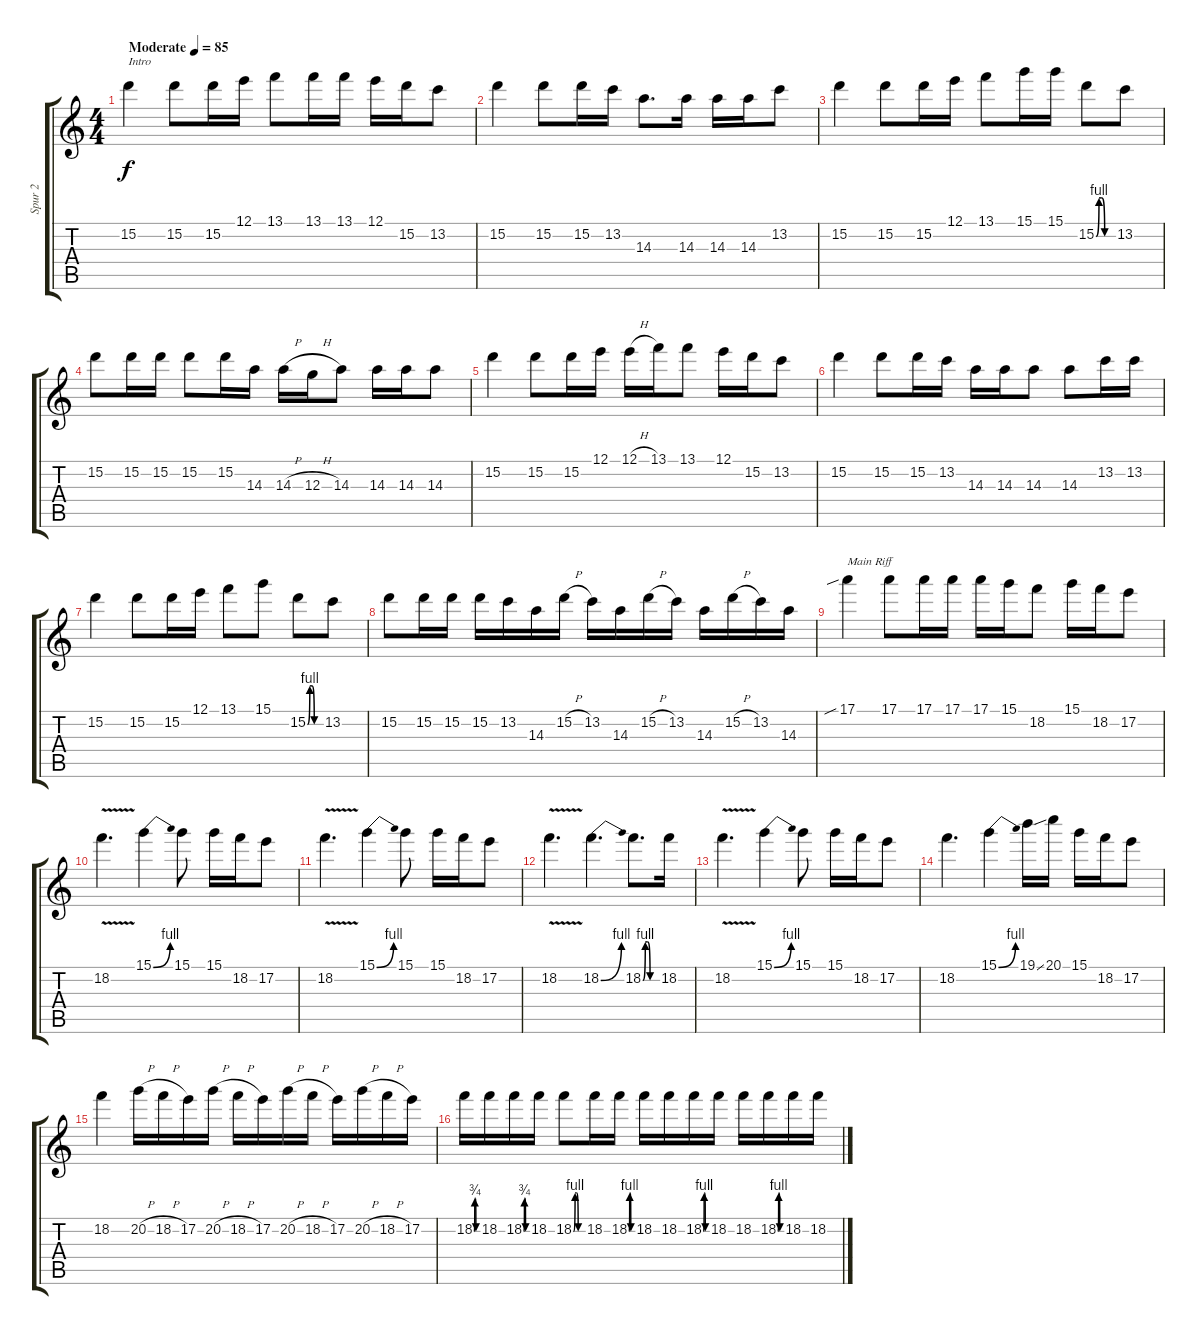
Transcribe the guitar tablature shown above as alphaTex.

\track ("Spur 2" "Spur 2") {instrument overdrivenguitar}
\staff {score tabs}
\tuning (E4 B3 G3 D3 A2 E2) {hide}
\ts (4 4)
\tempo (85 "Moderate")
\clef g2
\ks c
15.2.4{txt "Intro" dy f instrument overdrivenguitar} 15.2.8 15.2.16 12.1.16 13.1.8 13.1.16 13.1.16 12.1.16 15.2.16 13.2.8 |
15.2.4 15.2.8 15.2.16 13.2.16 14.3.8{d} 14.3.16 14.3.16 14.3.16 13.2.8 |
15.2.4 15.2.8 15.2.16 12.1.16 13.1.8 15.1.16 15.1.16 15.2{be (custom 0 0 10 4 20 4 30 0 60 0)}.8 13.2.8 |
15.2.8 15.2.16 15.2.16 15.2.8 15.2.16 14.3.16 14.3{h}.16 12.3{h}.16 14.3.8 14.3.16 14.3.16 14.3.8 |
15.2.4 15.2.8 15.2.16 12.1.16 12.1{h}.16 13.1.16 13.1.8 12.1.16 15.2.16 13.2.8 |
15.2.4 15.2.8 15.2.16 13.2.16 14.3.16 14.3.16 14.3.8 14.3.8 13.2.16 13.2.16 |
15.2.4 15.2.8 15.2.16 12.1.16 13.1.8 15.1.8 15.2{be (custom 0 0 10 4 20 4 30 0 60 0)}.8 13.2.8 |
15.2.8 15.2.16 15.2.16 15.2.16 13.2.16 14.3.16 15.2{h}.16 13.2.16 14.3.16 15.2{h}.16 13.2.16 14.3.16 15.2{h}.16 13.2.16 14.3.16 |
17.1{sib}.4{txt "Main Riff" volume 0} 17.1.8{volume 3} 17.1.16{volume 6} 17.1.16{volume 8} 17.1.16{volume 9} 15.1.16{volume 10} 18.2.8{volume 13} 15.1.16{volume 16} 18.2.16 17.2.8 |
18.2{v}.4{d} 15.1{be (bend 0 0 60 4)}.4 15.1.8 15.1.16 18.2.16 17.2.8 |
18.2{v}.4{d} 15.1{be (bend 0 0 60 4)}.4 15.1.8 15.1.16 18.2.16 17.2.8 |
18.2{v}.4{d} 18.2{be (bend 0 0 60 4)}.4{d} 18.2{be (custom 0 0 10 4 20 4 30 0 60 0)}.8{d} 18.2.16 |
18.2{v}.4{d} 15.1{be (bend 0 0 60 4)}.4 15.1.8 15.1.16 18.2.16 17.2.8 |
18.2.4{d} 15.1{be (bend 0 0 60 4)}.4 19.1{ss}.16 20.1.16 15.1.16 18.2.16 17.2.8 |
18.2.4 20.2{h}.16 18.2{h}.16 17.2.16 20.2{h}.16 18.2{h}.16 17.2.16 20.2{h}.16 18.2{h}.16 17.2.16 20.2{h}.16 18.2{h}.16 17.2.16 |
18.2{be (custom 0 0 10 3 20 3 30 0 60 0)}.16 18.2.16 18.2{be (custom 0 0 10 3 20 3 30 0 60 0)}.16 18.2.16 18.2{be (custom 0 0 10 4 20 4 30 0 60 0)}.8 18.2.16 18.2{be (custom 0 0 10 4 20 4 30 0 60 0)}.16 18.2.16 18.2.16 18.2{be (custom 0 0 10 4 20 4 30 0 60 0)}.16 18.2.16 18.2.16 18.2{be (custom 0 0 10 4 20 4 30 0 60 0)}.16 18.2.16 18.2.16
